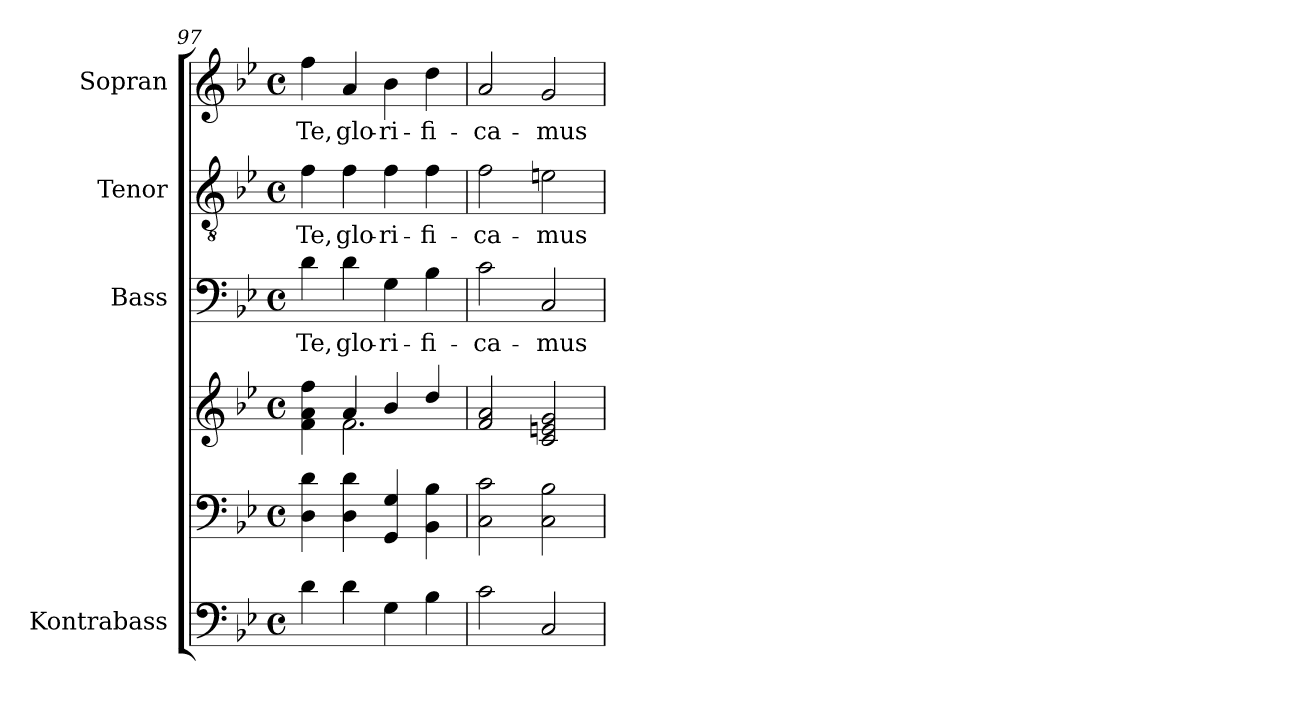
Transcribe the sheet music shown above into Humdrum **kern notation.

**kern	**kern	**kern	**kern	**text	**kern	**text	**kern	**text
*part5	*part4	*part4	*part3	*part3	*part2	*part2	*part1	*part1
*staff6	*staff5	*staff4	*staff3	*staff3	*staff2	*staff2	*staff1	*staff1
*I"Kontrabass	*	*	*I"Bass	*	*I"Tenor	*	*I"Sopran	*
*I'Kb.	*	*	*I'B.	*	*I'T.	*	*I'S.	*
!!LO:PB:g=z
*clefF4	*clefF4	*clefG2	*clefF4	*	*clefGv2	*	*clefG2	*
*ITrd7c12	*	*	*	*	*	*	*	*
*k[b-e-]	*k[b-e-]	*k[b-e-]	*k[b-e-]	*	*k[b-e-]	*	*k[b-e-]	*
*B-:	*B-:	*B-:	*B-:	*	*B-:	*	*B-:	*
*M4/4	*M4/4	*M4/4	*M4/4	*	*M4/4	*	*M4/4	*
*met(c)	*met(c)	*met(c)	*met(c)	*	*met(c)	*	*met(c)	*
=97	=97	=97	=97	=97	=97	=97	=97	=97
*	*	*^	*	*	*	*	*	*
!	!	!	!	!	!LO:LY:b	!	!LO:LY:b	!	!LO:LY:b
4D\	4D\ 4d\	4f\ 4a\ 4ff\	4ryy	4d\	Te,	4f\	Te,	4ff\	Te,
!	!	!	!	!	!LO:LY:b	!	!LO:LY:b	!	!LO:LY:b
4D\	4D\ 4d\	4a/	2.f\	4d\	glo-	4f\	glo-	4a/	glo-
!	!	!	!	!	!LO:LY:b	!	!LO:LY:b	!	!LO:LY:b
4GG\	4GG/ 4G/	4b-/	.	4G\	-ri-	4f\	-ri-	4b-\	-ri-
!	!	!	!	!	!LO:LY:b	!	!LO:LY:b	!	!LO:LY:b
4BB-\	4BB-\ 4B-\	4dd/	.	4B-\	-fi-	4f\	-fi-	4dd\	-fi-
*	*	*v	*v	*	*	*	*	*	*
=98	=98	=98	=98	=98	=98	=98	=98	=98
!	!	!	!	!LO:LY:b	!	!LO:LY:b	!	!LO:LY:b
2C\	2C\ 2c\	2f/ 2a/	2c\	-ca-	2f\	-ca-	2a/	-ca-
!	!	!	!	!LO:LY:b	!	!LO:LY:b	!	!LO:LY:b
2CC/	2C\ 2B-\	2c/ 2en/ 2g/	2C/	-mus	2en\	-mus	2g/	-mus
=	=	=	=	=	=	=	=	=
*-	*-	*-	*-	*-	*-	*-	*-	*-
